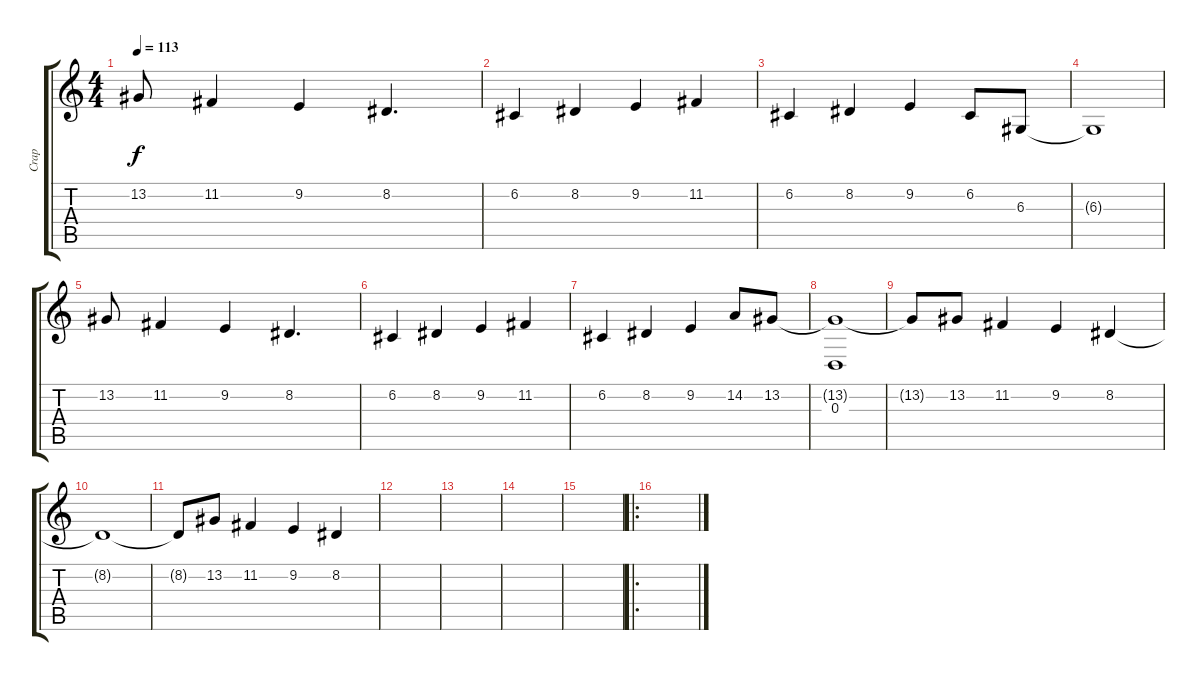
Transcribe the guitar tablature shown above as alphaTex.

\track ("Crap" "Crap") {instrument pad3polysynth}
\staff {score tabs}
\tuning (B3 G3 D3 A2 E2 B1) {hide}
\ts (4 4)
\tempo 113
\clef g2
\ks c
13.2.8{dy f} 11.2.4 9.2.4 8.2.4{d} |
6.2.4 8.2.4 9.2.4 11.2.4 |
6.2.4 8.2.4 9.2.4 6.2.8 6.3.8 |
6.3{t}.1 |
13.2.8 11.2.4 9.2.4 8.2.4{d} |
6.2.4 8.2.4 9.2.4 11.2.4 |
6.2.4 8.2.4 9.2.4 14.2.8 13.2.8 |
(13.2{t} 0.3).1 |
13.2{t}.8 13.2.8 11.2.4 9.2.4 8.2.4 |
8.2{t}.1 |
8.2{t}.8 13.2.8 11.2.4 9.2.4 8.2.4 |
|
|
|
|
\ro
